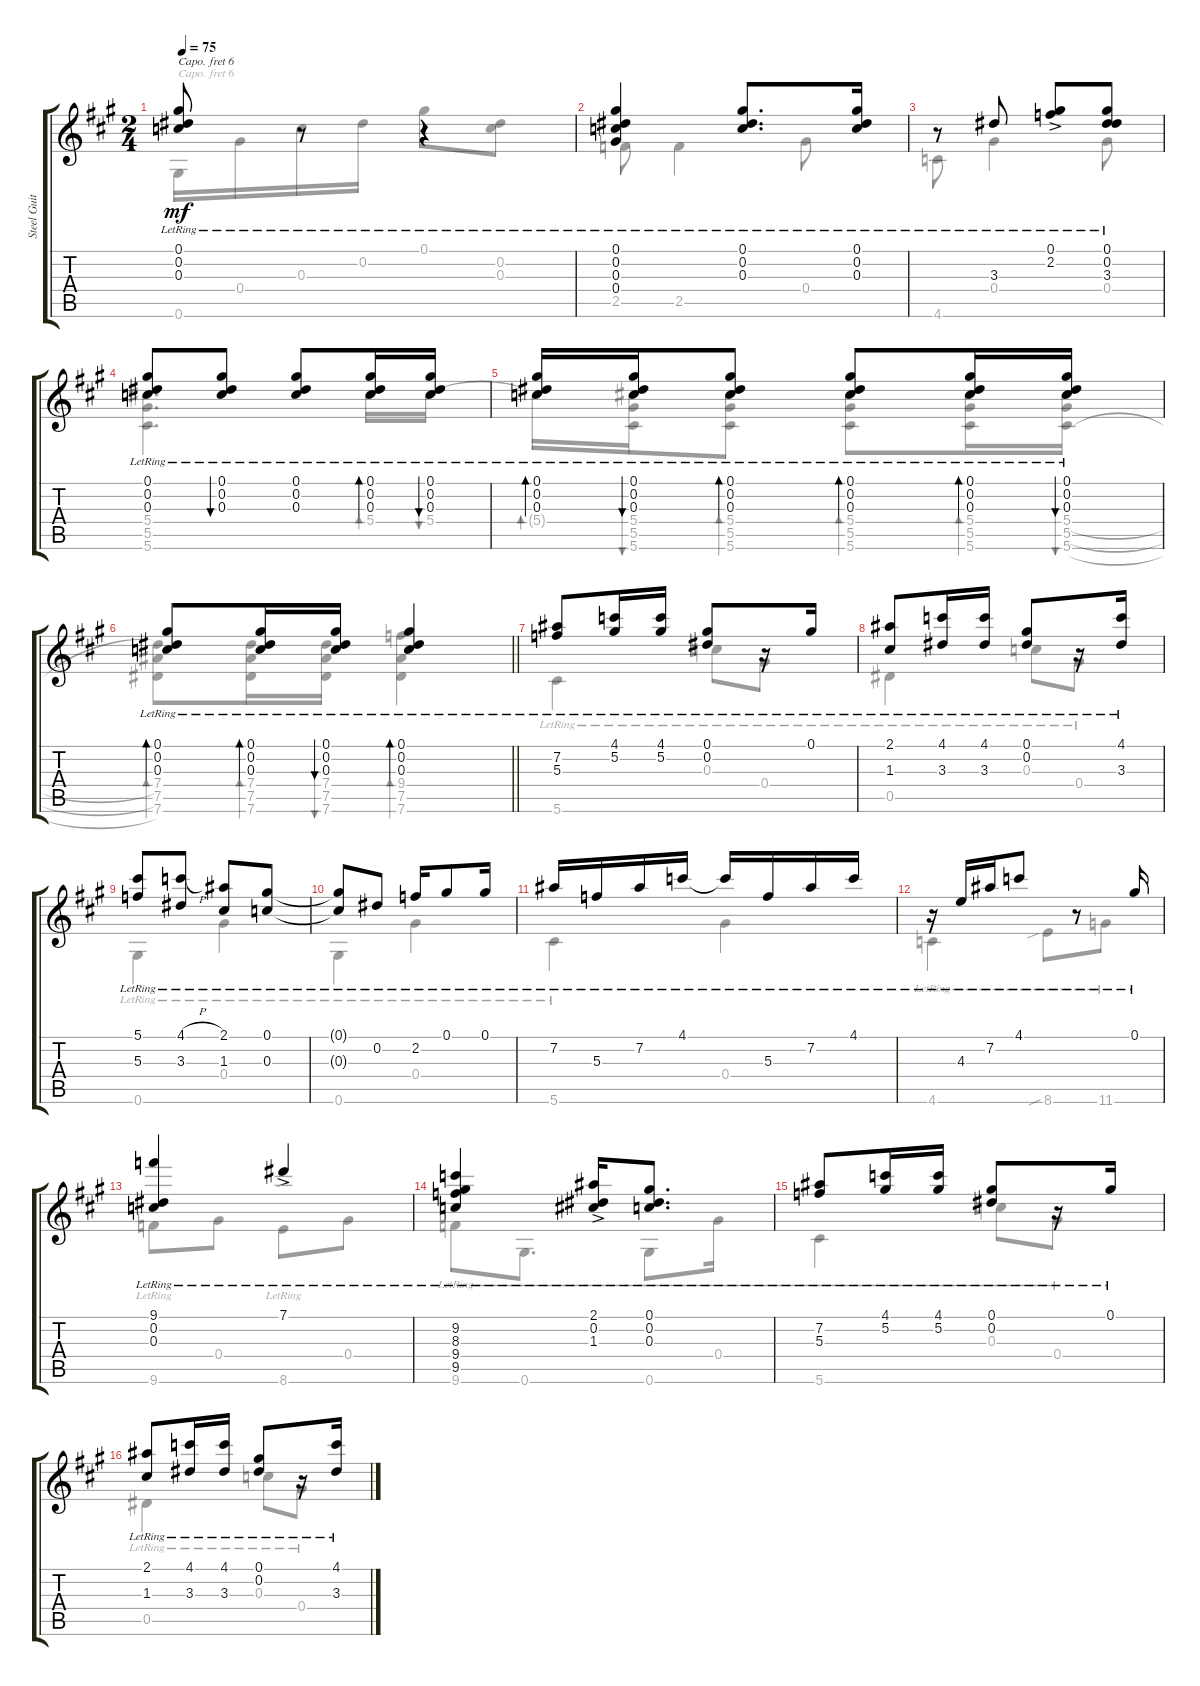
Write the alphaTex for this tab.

\track ("Steel Guitar" "Steel Guit") {instrument acousticguitarsteel}
\staff {score tabs}
\capo 6
\tuning (D4 A3 Gb3 D3 A2 D2) {hide}
\voice
\ts (2 4)
\tempo 75
\clef g2
\ks a
(0.1{lr t} 0.2{lr t} 0.3{lr t}).8{dy mf} r.8 r.4 |
(0.1{lr} 0.2{lr} 0.3{lr} 0.4{lr}).4 (0.1{lr} 0.2{lr} 0.3{lr}).8{d} (0.1{lr} 0.2{lr} 0.3{lr}).16 |
r.8 3.3{lr}.8 (0.1{ac lr} 2.2{lr}).8 (0.1{lr} 0.2{lr} 3.3{lr}).8 |
(0.1{lr} 0.2{lr} 0.3{lr}).8 (0.1{lr} 0.2{lr} 0.3{lr}).8{bu 60} (0.1{lr} 0.2{lr} 0.3{lr}).8 (0.1{lr} 0.2{lr} 0.3{lr}).16{bd 30} (0.1{lr} 0.2{lr} 0.3{lr}).16{bu 30} |
(0.1{lr} 0.2{lr} 0.3{lr}).16{bd 30} (0.1{lr} 0.2{lr} 0.3{lr}).16{bu 30} (0.1{lr} 0.2{lr} 0.3{lr}).8{bd 30} (0.1{lr} 0.2{lr} 0.3{lr}).8{bd 30} (0.1{lr} 0.2{lr} 0.3{lr}).16{bd 30} (0.1{lr} 0.2{lr} 0.3{lr}).16{bu 30} |
\barLineRight lightlight
(0.1{lr} 0.2{lr} 0.3{lr}).8{bd 30} (0.1{lr} 0.2{lr} 0.3{lr}).16{bd 30} (0.1{lr} 0.2{lr} 0.3{lr}).16{bu 30} (0.1{lr} 0.2{lr} 0.3{lr}).4{bd 30} |
(7.2{lr} 5.3{lr}).8 (4.1{lr} 5.2{lr}).16 (4.1{lr} 5.2{lr}).16 (0.1{lr} 0.2{lr}).8 r.16 0.1{lr}.16 |
(2.1{lr} 1.3{lr}).8 (4.1{lr} 3.3{lr}).16 (4.1{lr} 3.3{lr}).16 (0.1{lr} 0.2{lr}).8 r.16 (4.1{lr} 3.3{lr}).16 |
(5.1{lr} 5.3{lr}).8 (4.1{h lr} 3.3{lr}).8 (2.1{lr} 1.3{lr}).8 (0.1{lr} 0.3{lr}).8 |
(0.1{lr t} 0.3{lr t}).8 0.2{lr}.8 2.2{lr}.16 0.1{lr}.8 0.1{lr}.16 |
7.2{lr}.16 5.3{lr}.16 7.2{lr}.16 4.1{lr}.16 4.1{lr t}.16 5.3{lr}.16 7.2{lr}.16 4.1{lr}.16 |
r.16 4.3{lr}.16 7.2{lr}.16 4.1{lr}.8 r.8 0.1{lr}.16 |
(9.1{lr} 0.2{lr} 0.3{lr}).4 7.1{ac lr}.4 |
(9.2{lr} 8.3{lr} 9.4{lr} 9.5{lr}).4 (2.1{ac lr} 0.2{lr} 1.3{lr}).16 (0.1{lr} 0.2{lr} 0.3{lr}).8{d} |
(7.2{lr} 5.3{lr}).8 (4.1{lr} 5.2{lr}).16 (4.1{lr} 5.2{lr}).16 (0.1{lr} 0.2{lr}).8 r.16 0.1{lr}.16 |
(2.1{lr} 1.3{lr}).8 (4.1{lr} 3.3{lr}).16 (4.1{lr} 3.3{lr}).16 (0.1{lr} 0.2{lr}).8 r.16 (4.1{lr} 3.3{lr}).16
\voice
\clef g2
\ottava regular
\simile none
\ks a
0.6.16{dy mf} 0.4.16 0.3.16 0.2.16 0.1.8 (0.2 0.3).8 |
2.5.8 2.5.4 0.4.8 |
4.6.8 0.4.4 0.4.8 |
(5.4 5.5 5.6).4{d} 5.4.16{bd 30} 5.4.16{bu 30} |
5.4{t}.16{bd 30} (5.4 5.5 5.6).16{bu 30} (5.4 5.5 5.6).8{bd 30} (5.4 5.5 5.6).8{bd 30} (5.4 5.5 5.6).16{bd 30} (5.4{h} 5.5{h} 5.6{h}).16{bu 30} |
\barLineRight lightlight
(7.4 7.5 7.6).8{bd 30} (7.4 7.5 7.6).16{bd 30} (7.4 7.5 7.6).16{bu 30} (9.4 7.5 7.6).4{bd 30} |
5.6{lr}.4 0.3{lr}.8 0.4{lr}.8 |
0.5{lr}.4 0.3{lr}.8 0.4{lr}.8 |
0.6{lr}.4 0.4{lr}.4 |
0.6{lr}.4 0.4{lr}.4 |
5.6{lr}.4 0.4.4 |
4.6{lr}.4 8.6{sib lr}.8 11.6{lr}.8 |
9.6{lr}.8 0.4.8 8.6{lr}.8 0.4.8 |
9.6{lr}.8 0.6{lr}.8{d} 0.6{lr}.8 0.4{lr}.16 |
5.6{lr}.4 0.3{lr}.8 0.4{lr}.8 |
0.5{lr}.4 0.3{lr}.8 0.4{lr}.8
